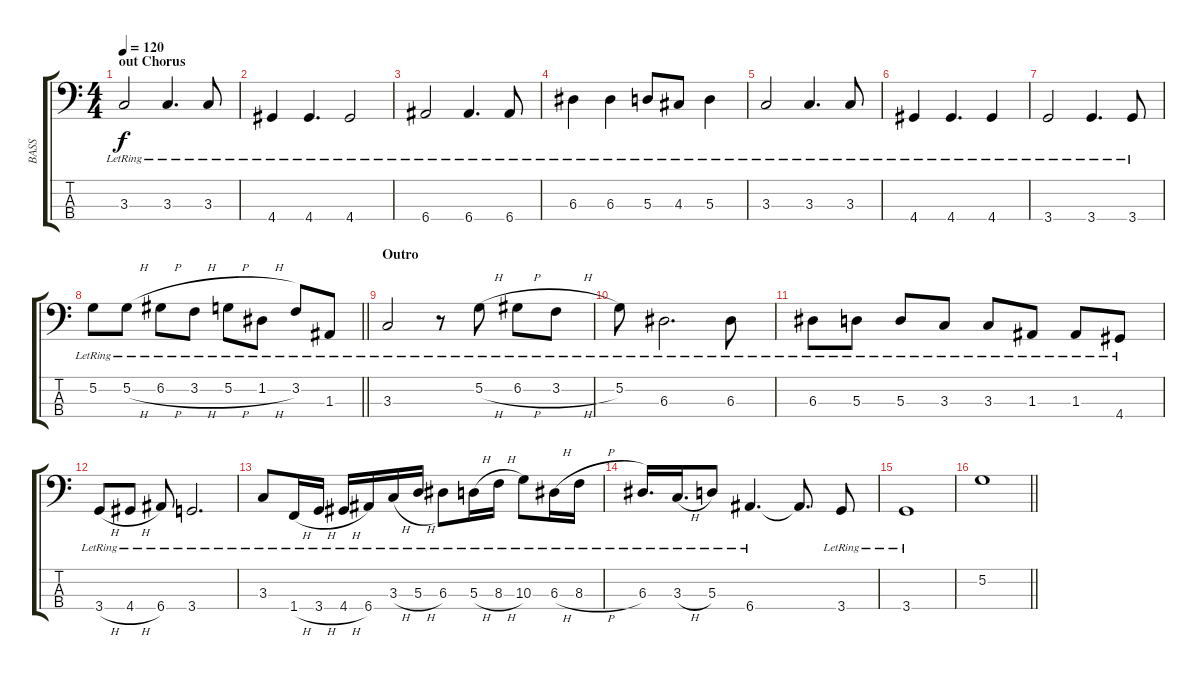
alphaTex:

\track ("BASS" "BASS") {instrument electricbassfinger}
\staff {score tabs}
\tuning (G2 D2 A1 E1) {hide}
\ts (4 4)
\section ("" "out Chorus")
\tempo 120
\clef f4
\ks c
3.3{lr}.2{dy f} 3.3{lr}.4{d} 3.3{lr}.8 |
4.4{lr}.4 4.4{lr}.4{d} 4.4{lr}.2 |
6.4{lr}.2 6.4{lr}.4{d} 6.4{lr}.8 |
6.3{lr}.4 6.3{lr}.4 5.3{lr}.8 4.3{lr}.8 5.3{lr}.4 |
3.3{lr}.2 3.3{lr}.4{d} 3.3{lr}.8 |
4.4{lr}.4 4.4{lr}.4{d} 4.4{lr}.4 |
3.4{lr}.2 3.4{lr}.4{d} 3.4{lr}.8 |
\barLineRight lightlight
5.2{lr}.8{volume 16} 5.2{h lr}.8 6.2{h lr}.8 3.2{h lr}.8 5.2{h lr}.8 1.2{h lr}.8 3.2{lr}.8 1.3{lr}.8 |
\section ("" "Outro")
3.3{lr}.2 r.8 5.2{h lr}.8 6.2{h lr}.8 3.2{h lr}.8 |
5.2{lr}.8 6.3{lr}.2{d} 6.3{lr}.8 |
6.3{lr}.8 5.3{lr}.8 5.3{lr}.8 3.3{lr}.8 3.3{lr}.8 1.3{lr}.8 1.3{lr}.8 4.4{lr}.8 |
3.4{h lr}.8 4.4{h lr}.8 6.4{lr}.8 3.4{lr}.2{d} |
3.3{lr}.8 1.4{h lr}.16 3.4{h lr}.16 4.4{h lr}.16 6.4{lr}.16 3.3{h lr}.16 5.3{h lr}.16 6.3{lr}.8 5.3{h lr}.16 8.3{h lr}.16 10.3{lr}.8 6.3{h lr}.16 8.3{h lr}.16 |
6.3{lr}.16{d} 3.3{h lr}.16{d} 5.3{lr}.8 6.4{lr}.4{d} 6.4{t}.8{d} 3.4{lr}.8 |
3.4{lr}.1 |
\barLineRight lightlight
5.2.1
